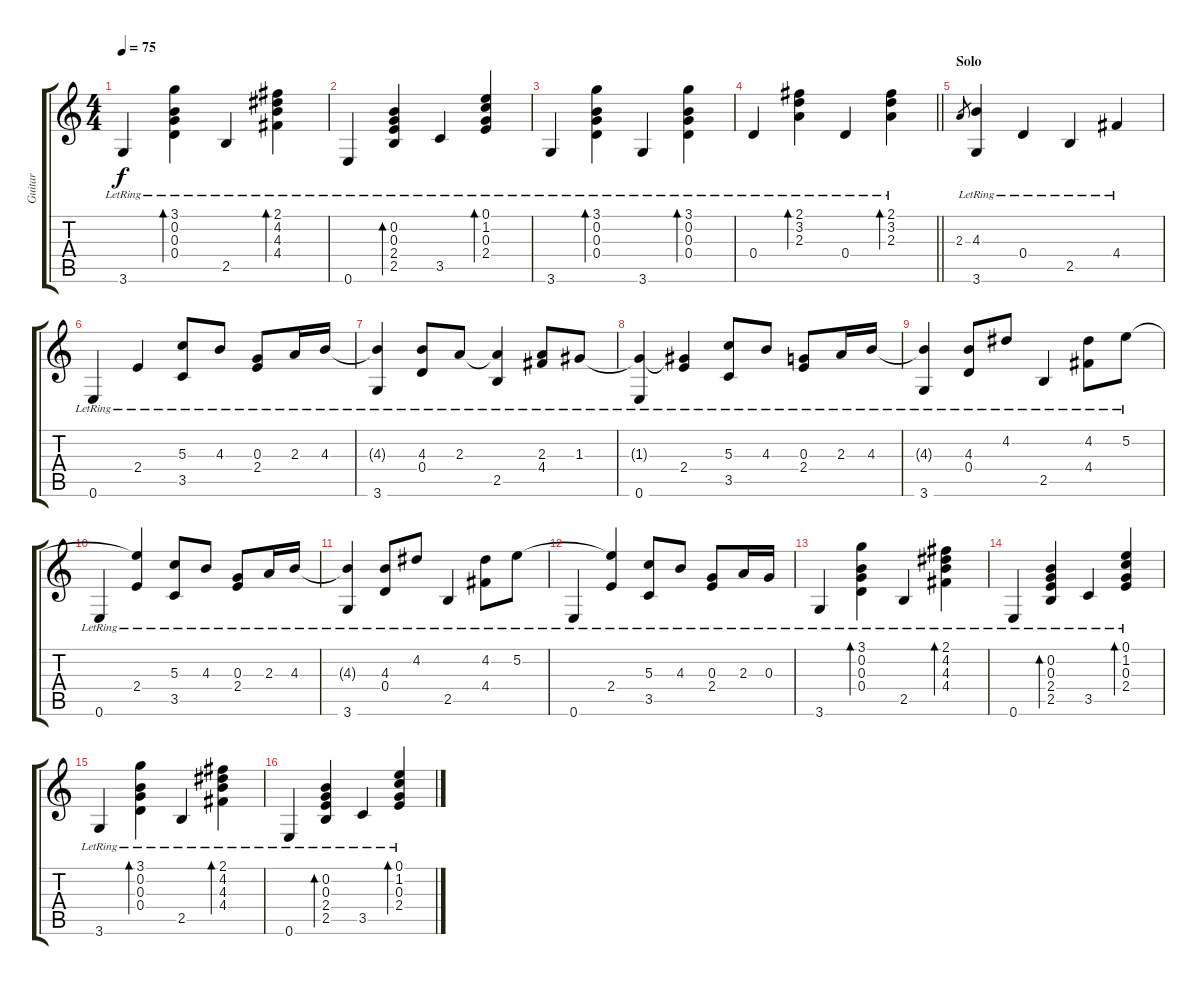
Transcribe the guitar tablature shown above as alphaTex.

\track ("Guitar" "Guitar") {instrument acousticguitarsteel}
\staff {score tabs}
\tuning (E4 B3 G3 D3 A2 E2) {hide}
\ts (4 4)
\tempo 75
\clef g2
\ks c
3.6{lr}.4{dy f} (3.1{lr} 0.2{lr} 0.3{lr} 0.4{lr}).4{bd 30} 2.5{lr}.4 (2.1{lr} 4.2{lr} 4.3{lr} 4.4{lr}).4{bd 30} |
0.6{lr}.4 (0.2{lr} 0.3{lr} 2.4{lr} 2.5{lr}).4{bd 30} 3.5{lr}.4 (0.1{lr} 1.2{lr} 0.3{lr} 2.4{lr}).4{bd 30} |
3.6{lr}.4 (3.1{lr} 0.2{lr} 0.3{lr} 0.4{lr}).4{bd 30} 3.6{lr}.4 (3.1{lr} 0.2{lr} 0.3{lr} 0.4{lr}).4{bd 30} |
\barLineRight lightlight
0.4{lr}.4 (2.1{lr} 3.2{lr} 2.3{lr}).4{bd 30} 0.4{lr}.4 (2.1{lr} 3.2{lr} 2.3{lr}).4{bd 30} |
\section ("" "Solo")
2.3.8{gr} (4.3{lr} 3.6{lr}).4 0.4{lr}.4 2.5{lr}.4 4.4{lr}.4 |
0.6{lr}.4 2.4{lr}.4 (5.3{lr} 3.5{lr}).8 4.3{lr}.8 (0.3{lr} 2.4{lr}).8 2.3{lr}.16 4.3{lr}.16 |
(4.3{t} 3.6{lr}).4 (4.3{lr} 0.4{lr}).8 2.3{lr}.8 (2.3{t} 2.5{lr}).4 (2.3{lr} 4.4{lr}).8 1.3{lr}.8 |
(1.3{t} 0.6{lr}).4 (1.3{t} 2.4{lr}).4 (5.3{lr} 3.5{lr}).8 4.3{lr}.8 (0.3{lr} 2.4{lr}).8 2.3{lr}.16 4.3{lr}.16 |
(4.3{t} 3.6{lr}).4 (4.3{lr} 0.4{lr}).8 4.2{lr}.8 2.5{lr}.4 (4.2{lr} 4.4{lr}).8 5.2{lr}.8 |
0.6{lr}.4 (5.2{t} 2.4{lr}).4 (5.3{lr} 3.5{lr}).8 4.3{lr}.8 (0.3{lr} 2.4{lr}).8 2.3{lr}.16 4.3{lr}.16 |
(4.3{t} 3.6{lr}).4 (4.3{lr} 0.4{lr}).8 4.2{lr}.8 2.5{lr}.4 (4.2{lr} 4.4{lr}).8 5.2{lr}.8 |
0.6{lr}.4 (5.2{t} 2.4{lr}).4 (5.3{lr} 3.5{lr}).8 4.3{lr}.8 (0.3{lr} 2.4{lr}).8 2.3{lr}.16 0.3{lr}.16 |
3.6{lr}.4 (3.1{lr} 0.2{lr} 0.3{lr} 0.4{lr}).4{bd 30} 2.5{lr}.4 (2.1{lr} 4.2{lr} 4.3{lr} 4.4{lr}).4{bd 30} |
0.6{lr}.4 (0.2{lr} 0.3{lr} 2.4{lr} 2.5{lr}).4{bd 30} 3.5{lr}.4 (0.1{lr} 1.2{lr} 0.3{lr} 2.4{lr}).4{bd 30} |
3.6{lr}.4 (3.1{lr} 0.2{lr} 0.3{lr} 0.4{lr}).4{bd 30} 2.5{lr}.4 (2.1{lr} 4.2{lr} 4.3{lr} 4.4{lr}).4{bd 30} |
0.6{lr}.4 (0.2{lr} 0.3{lr} 2.4{lr} 2.5{lr}).4{bd 30} 3.5{lr}.4 (0.1{lr} 1.2{lr} 0.3{lr} 2.4{lr}).4{bd 30}
